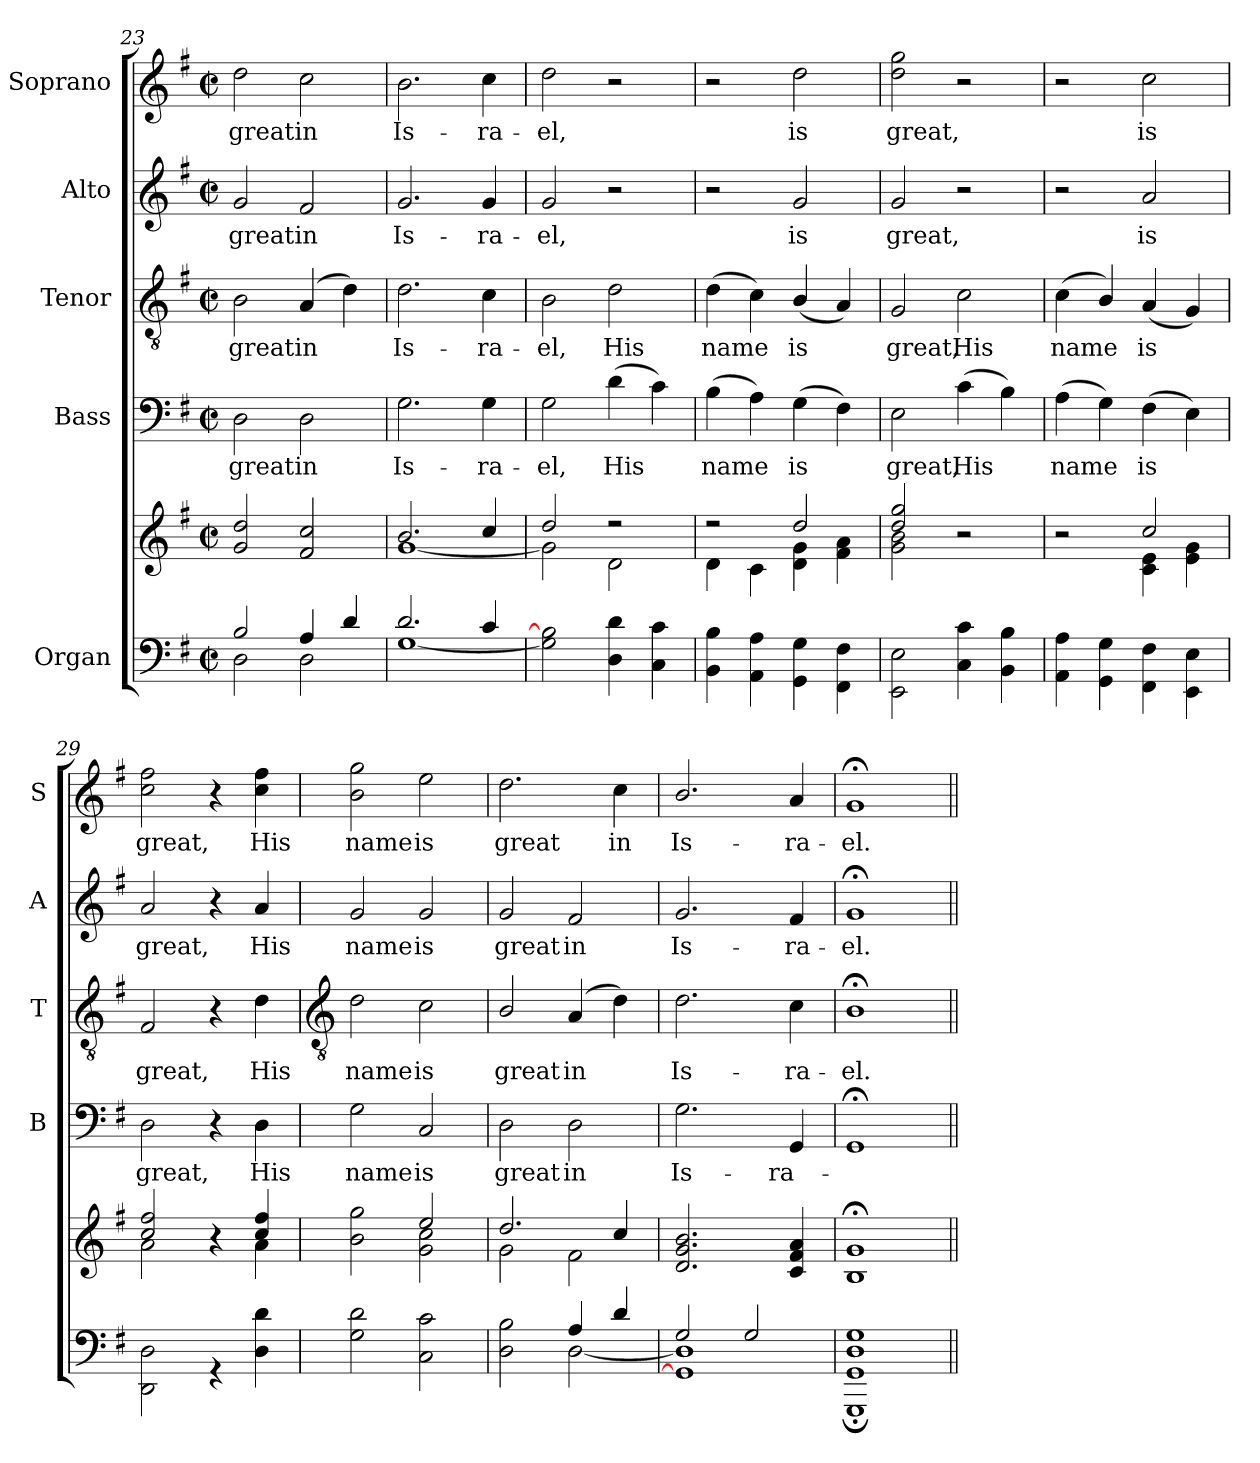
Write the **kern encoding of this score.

**kern	**kern	**kern	**text	**kern	**text	**kern	**text	**kern	**text
*part5	*part5	*part4	*part4	*part3	*part3	*part2	*part2	*part1	*part1
*staff6	*staff5	*staff4	*staff4	*staff3	*staff3	*staff2	*staff2	*staff1	*staff1
*I"Organ	*	*I"Bass	*	*I"Tenor	*	*I"Alto	*	*I"Soprano	*
*	*	*I'B	*	*I'T	*	*I'A	*	*I'S	*
!!LO:LB:g=z
*clefF4	*clefG2	*clefF4	*	*clefGv2	*	*clefG2	*	*clefG2	*
*k[f#]	*k[f#]	*k[f#]	*	*k[f#]	*	*k[f#]	*	*k[f#]	*
*G:	*G:	*G:	*	*G:	*	*G:	*	*G:	*
*M2/2	*M2/2	*M2/2	*	*M2/2	*	*M2/2	*	*M2/2	*
*met(c|)	*met(c|)	*met(c|)	*	*met(c|)	*	*met(c|)	*	*met(c|)	*
=23	=23	=23	=23	=23	=23	=23	=23	=23	=23
*^	*^	*	*	*	*	*	*	*	*
!	!	!	!	!	!LO:LY:b	!	!LO:LY:b	!	!LO:LY:b	!	!LO:LY:b
2B/	2D\	2g/ 2dd/	1ryy	2D	great	2B	great	2g	great	2dd	great
!	!	!	!	!	!LO:LY:b	!	!LO:LY:b	!	!LO:LY:b	!	!LO:LY:b
4A/	2D\	2f#/ 2cc/	.	2D	in	(4A	in	2f#	in	2cc	in
4d/	.	.	.	.	.	4d)	.	.	.	.	.
=24	=24	=24	=24	=24	=24	=24	=24	=24	=24	=24	=24
!	!	!	!	!	!LO:LY:b	!	!LO:LY:b	!	!LO:LY:b	!	!LO:LY:b
2.d/	[1G\	2.b/	[1g\	2.G	Is-	2.d	Is-	2.g	Is-	2.b	Is-
!	!	!	!	!	!LO:LY:b	!	!LO:LY:b	!	!LO:LY:b	!	!LO:LY:b
4c/	.	4cc/	.	4G	-ra-	4c	-ra-	4g	-ra-	4cc	-ra-
=25	=25	=25	=25	=25	=25	=25	=25	=25	=25	=25	=25
!	!	!	!	!	!LO:LY:b	!	!LO:LY:b	!	!LO:LY:b	!	!LO:LY:b
1ryy	2G\] 2B\]	2dd/	2g\]	2G	-el,	2B	-el,	2g	-el,	2dd	-el,
!	!	!	!	!	!LO:LY:b	!	!LO:LY:b	!	!	!	!
.	4D\ 4d\	2r	2d\	(>4d	His	2d	His	2r	.	2r	.
.	4C\ 4c\	.	.	4c)	.	.	.	.	.	.	.
=26	=26	=26	=26	=26	=26	=26	=26	=26	=26	=26	=26
!	!	!	!	!	!LO:LY:b	!	!LO:LY:b	!	!	!	!
1ryy	4BB\ 4B\	2r	4d\	(>4B\	name	(>4d	name	2r	.	2r	.
.	4AA\ 4A\	.	4c\	4A)	.	4c)	.	.	.	.	.
!	!	!	!	!	!LO:LY:b	!	!LO:LY:b	!	!LO:LY:b	!	!LO:LY:b
.	4GG\ 4G\	2dd/	4d\ 4g\	(>4G	is	(<4B/	is	2g	is	2dd	is
.	4FF#\ 4F#\	.	4f#\ 4a\	4F#)	.	4A)	.	.	.	.	.
=27	=27	=27	=27	=27	=27	=27	=27	=27	=27	=27	=27
!	!	!	!	!	!LO:LY:b	!	!LO:LY:b	!	!LO:LY:b	!	!LO:LY:b
1ryy	2EE\ 2E\	2dd/ 2gg/	2g\ 2b\	2E	great,	2G	great,	2g	great,	2dd 2gg	great,
!	!	!	!	!	!LO:LY:b	!	!LO:LY:b	!	!	!	!
.	4C\ 4c\	2r	2ryy	(>4c	His	2c	His	2r	.	2r	.
.	4BB\ 4B\	.	.	4B\)	.	.	.	.	.	.	.
=28	=28	=28	=28	=28	=28	=28	=28	=28	=28	=28	=28
!	!	!	!	!	!LO:LY:b	!	!LO:LY:b	!	!	!	!
1ryy	4AA\ 4A\	2r	2ryy	(>4A	name	(<4c	name	2r	.	2r	.
.	4GG\ 4G\	.	.	4G)	.	4B/)	.	.	.	.	.
!	!	!	!	!	!LO:LY:b	!	!LO:LY:b	!	!LO:LY:b	!	!LO:LY:b
.	4FF#\ 4F#\	2cc/	4c\ 4e\	(>4F#	is	(<4A	is	2a	is	2cc	is
.	4EE\ 4E\	.	4e\ 4g\	4E)	.	4G)	.	.	.	.	.
=29	=29	=29	=29	=29	=29	=29	=29	=29	=29	=29	=29
!	!	!	!	!	!LO:LY:b	!	!LO:LY:b	!	!LO:LY:b	!	!LO:LY:b
1ryy	2DD\ 2D\	2cc/ 2ff#/	2a\	2D	great,	2F#	great,	2a	great,	2cc 2ff#	great,
.	4r	4r	4ryy	4r	.	4r	.	4r	.	4r	.
!	!	!	!	!	!LO:LY:b	!	!LO:LY:b	!	!LO:LY:b	!	!LO:LY:b
.	4D\ 4d\	4cc/ 4ff#/	4a\	4D	His	4d	His	4a	His	4cc 4ff#	His
!!LO:LB:g=z
=30	=30	=30	=30	=30	=30	=30	=30	=30	=30	=30	=30
*	*	*	*	*	*	*clefGv2	*	*	*	*	*
!	!	!	!	!	!LO:LY:b	!	!LO:LY:b	!	!LO:LY:b	!	!LO:LY:b
1ryy	2G\ 2d\	2b\ 2gg\	2ryy	2G	name	2d	name	2g	name	2b 2gg	name
!	!	!	!	!	!LO:LY:b	!	!LO:LY:b	!	!LO:LY:b	!	!LO:LY:b
.	2C\ 2c\	2ee/	2g\ 2cc\	2C	is	2c	is	2g	is	2ee	is
=31	=31	=31	=31	=31	=31	=31	=31	=31	=31	=31	=31
!	!	!	!	!	!LO:LY:b	!	!LO:LY:b	!	!LO:LY:b	!	!LO:LY:b
2ryy	2D\ 2B\	2.dd/	2g\	2D	great	2B/	great	2g	great	2.dd	great
!	!	!	!	!	!LO:LY:b	!	!LO:LY:b	!	!LO:LY:b	!	!
4A/	[2D\	.	2f#\	2D	in	(4A	in	2f#	in	.	.
!	!	!	!	!	!	!	!	!	!	!	!LO:LY:b
4d/	.	4cc/	.	.	.	4d)	.	.	.	4cc	in
=32	=32	=32	=32	=32	=32	=32	=32	=32	=32	=32	=32
!	!	!	!	!	!LO:LY:b	!	!LO:LY:b	!	!LO:LY:b	!	!LO:LY:b
2G/	1GG\] 1D\]	2.d/ 2.g/ 2.b/	1ryy	2.G	Is-	2.d	Is-	2.g	Is-	2.b/	Is-
2G/	.	.	.	.	.	.	.	.	.	.	.
!	!	!	!	!	!LO:LY:b	!	!LO:LY:b	!	!LO:LY:b	!	!LO:LY:b
.	.	4c/ 4f#/ 4a/	.	4GG	-ra-	4c	-ra-	4f#	-ra-	4a	-ra-
=33	=33	=33	=33	=33	=33	=33	=33	=33	=33	=33	=33
!	!	!	!	!	!	!	!LO:LY:b	!	!LO:LY:b	!	!LO:LY:b
1G/	1GGG\;< 1GG\;< 1D\;<	1B/;< 1g/;<	1ryy	1GG;<	.	1B;<	-el.	1g;<	-el.	1g;<	-el.
*v	*v	*	*	*	*	*	*	*	*	*	*
*	*v	*v	*	*	*	*	*	*	*	*
=||	=||	=||	=||	=||	=||	=||	=||	=||	=||
*-	*-	*-	*-	*-	*-	*-	*-	*-	*-
